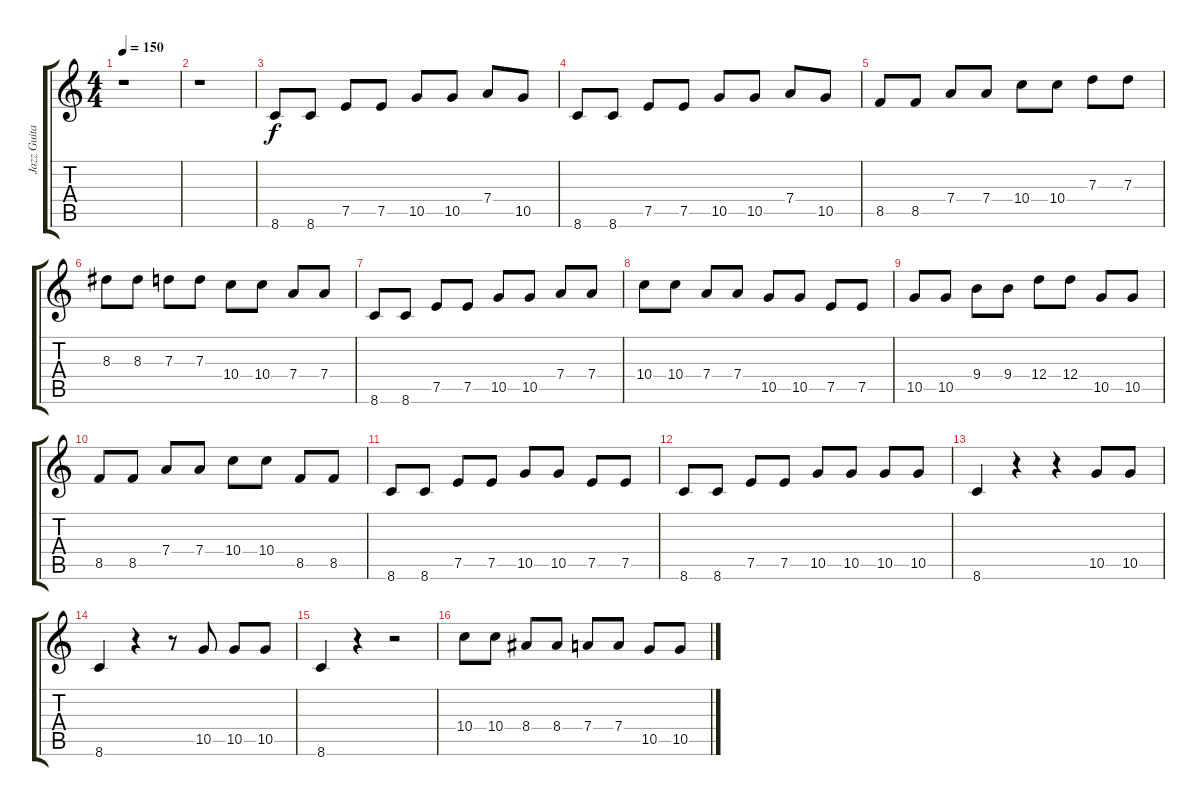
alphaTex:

\track ("Jazz Guitar" "Jazz Guita") {instrument electricguitarjazz}
\staff {score tabs}
\tuning (E4 B3 G3 D3 A2 E2) {hide}
\ts (4 4)
\tempo 150
\clef g2
\ks c
r.1{dy f instrument electricguitarjazz} |
r.1 |
8.6.8 8.6.8 7.5.8 7.5.8 10.5.8 10.5.8 7.4.8 10.5.8 |
8.6.8 8.6.8 7.5.8 7.5.8 10.5.8 10.5.8 7.4.8 10.5.8 |
8.5.8 8.5.8 7.4.8 7.4.8 10.4.8 10.4.8 7.3.8 7.3.8 |
8.3.8 8.3.8 7.3.8 7.3.8 10.4.8 10.4.8 7.4.8 7.4.8 |
8.6.8 8.6.8 7.5.8 7.5.8 10.5.8 10.5.8 7.4.8 7.4.8 |
10.4.8 10.4.8 7.4.8 7.4.8 10.5.8 10.5.8 7.5.8 7.5.8 |
10.5.8 10.5.8 9.4.8 9.4.8 12.4.8 12.4.8 10.5.8 10.5.8 |
8.5.8 8.5.8 7.4.8 7.4.8 10.4.8 10.4.8 8.5.8 8.5.8 |
8.6.8 8.6.8 7.5.8 7.5.8 10.5.8 10.5.8 7.5.8 7.5.8 |
8.6.8 8.6.8 7.5.8 7.5.8 10.5.8 10.5.8 10.5.8 10.5.8 |
8.6.4 r.4 r.4 10.5.8 10.5.8 |
8.6.4 r.4 r.8 10.5.8 10.5.8 10.5.8 |
8.6.4 r.4 r.2 |
10.4.8 10.4.8 8.4.8 8.4.8 7.4.8 7.4.8 10.5.8 10.5.8
